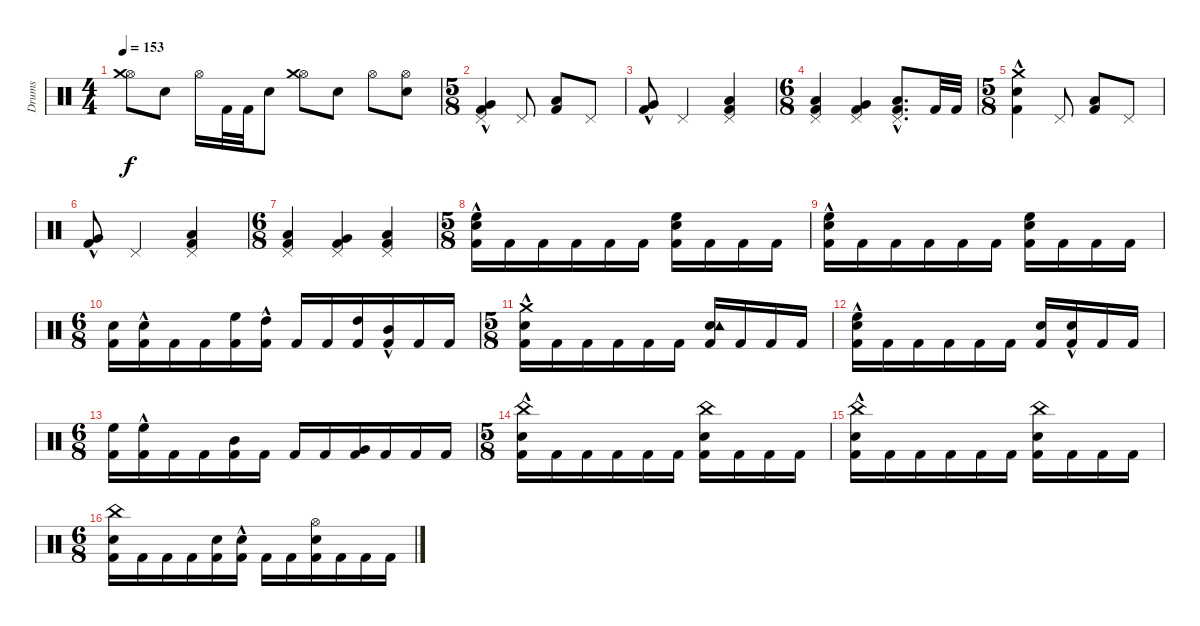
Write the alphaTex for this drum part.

\track ("Drums" "Drums") {instrument percussion}
\staff {score}
\articulation defaults
\ts (4 4)
\tempo 153
\clef neutral
\ks c
("Hi-Hat (open)" "Crash medium (hit)").8{dy f} "Electric Snare (hit)".8 "Hi-Hat (open)".16 "Kick (hit) 2".32 "Kick (hit) 2".32 "Electric Snare (hit)".8 ("Hi-Hat (open)" "Crash medium (hit)").8 "Electric Snare (hit)".8 "Hi-Hat (open)".8 ("Electric Snare (hit)" "Hi-Hat (open)").8 |
\ts (5 8)
("Kick (hit) 2"{hac} "Pedal Hi-Hat (hit)" "Very Low Tom (hit)"{hac}).4 "Pedal Hi-Hat (hit)".8 ("Low Floor Tom (hit)" "Kick (hit) 2").8 "Pedal Hi-Hat (hit)".8 |
("Very Low Tom (hit)"{hac} "Kick (hit) 2"{hac}).8 "Pedal Hi-Hat (hit)".4 ("Low Floor Tom (hit)" "Kick (hit) 2" "Pedal Hi-Hat (hit)").4 |
\ts (6 8)
("Kick (hit) 2" "Low Tom (hit)" "Pedal Hi-Hat (hit)").4 ("Very Low Tom (hit)" "Kick (hit) 2" "Pedal Hi-Hat (hit)").4 ("Kick (hit) 2"{hac} "Low Floor Tom (hit)"{hac} "Pedal Hi-Hat (hit)"{hac}).8{d} "Kick (hit) 2".32 "Kick (hit) 2".32 |
\ts (5 8)
("Kick (hit) 2"{hac} "Electric Snare (hit)"{hac} "Crash medium (hit)").4 "Pedal Hi-Hat (hit)".8 ("Low Floor Tom (hit)" "Kick (hit) 2").8 "Pedal Hi-Hat (hit)".8 |
("Very Low Tom (hit)"{hac} "Kick (hit) 2"{hac}).8 "Pedal Hi-Hat (hit)".4 ("Low Floor Tom (hit)" "Kick (hit) 2" "Pedal Hi-Hat (hit)").4 |
\ts (6 8)
("Kick (hit) 2" "Low Tom (hit)" "Pedal Hi-Hat (hit)").4 ("Very Low Tom (hit)" "Kick (hit) 2" "Pedal Hi-Hat (hit)").4 ("Pedal Hi-Hat (hit)" "Low Floor Tom (hit)" "Kick (hit) 2").4 |
\ts (5 8)
("Kick (hit) 2" "High Floor Tom (hit)"{hac} "Electric Snare (hit)"{hac}).16 "Kick (hit) 2".16 "Kick (hit) 2".16 "Kick (hit) 2".16 "Kick (hit) 2".16 "Kick (hit) 2".16 ("Kick (hit) 2" "Electric Snare (hit)" "High Floor Tom (hit)").16 "Kick (hit) 2".16 "Kick (hit) 2".16 "Kick (hit) 2".16 |
("Kick (hit) 2" "Electric Snare (hit)"{hac} "High Floor Tom (hit)"{hac}).16 "Kick (hit) 2".16 "Kick (hit) 2".16 "Kick (hit) 2".16 "Kick (hit) 2".16 "Kick (hit) 2".16 ("Kick (hit) 2" "High Floor Tom (hit)" "Electric Snare (hit)").16 "Kick (hit) 2".16 "Kick (hit) 2".16 "Kick (hit) 2".16 |
\ts (6 8)
("Kick (hit) 2" "Electric Snare (hit)").16 ("Kick (hit) 2" "Electric Snare (hit)"{hac}).16 "Kick (hit) 2".16 "Kick (hit) 2".16 ("Kick (hit) 2" "High Floor Tom (hit)").16 ("Kick (hit) 2" "High Tom (hit)"{hac}).16 "Kick (hit) 2".16 "Kick (hit) 2".16 ("Kick (hit) 2" "High Tom (hit)").16 ("Kick (hit) 2" "Mid Tom (hit)"{hac}).16 "Kick (hit) 2".16 "Kick (hit) 2".16 |
\ts (5 8)
("Kick (hit) 2" "Crash medium (hit)"{hac} "Electric Snare (hit)"{hac}).16 "Kick (hit) 2".16 "Kick (hit) 2".16 "Kick (hit) 2".16 "Kick (hit) 2".16 "Kick (hit) 2".16 ("Kick (hit) 2" "Electric Snare (hit)" "Tambourine (hit)").16 "Kick (hit) 2".16 "Kick (hit) 2".16 "Kick (hit) 2".16 |
("Kick (hit) 2" "Electric Snare (hit)"{hac} "High Floor Tom (hit)"{hac}).16 "Kick (hit) 2".16 "Kick (hit) 2".16 "Kick (hit) 2".16 "Kick (hit) 2".16 "Kick (hit) 2".16 ("Kick (hit) 2" "Electric Snare (hit)").16 ("Kick (hit) 2" "Electric Snare (hit)"{hac}).16 "Kick (hit) 2".16 "Kick (hit) 2".16 |
\ts (6 8)
("Kick (hit) 2" "High Floor Tom (hit)").16 ("Kick (hit) 2" "High Floor Tom (hit)"{hac}).16 "Kick (hit) 2".16 "Kick (hit) 2".16 ("Kick (hit) 2" "Mid Tom (hit)").16 "Kick (hit) 2".16 "Kick (hit) 2".16 "Kick (hit) 2".16 ("Kick (hit) 2" "Very Low Tom (hit)").16 "Kick (hit) 2".16 "Kick (hit) 2".16 "Kick (hit) 2".16 |
\ts (5 8)
("Kick (hit) 2" "China (hit)"{hac} "Electric Snare (hit)"{hac}).16 "Kick (hit) 2".16 "Kick (hit) 2".16 "Kick (hit) 2".16 "Kick (hit) 2".16 "Kick (hit) 2".16 ("Kick (hit) 2" "Electric Snare (hit)" "China (hit)").16 "Kick (hit) 2".16 "Kick (hit) 2".16 "Kick (hit) 2".16 |
("Kick (hit) 2" "Electric Snare (hit)"{hac} "China (hit)"{hac}).16 "Kick (hit) 2".16 "Kick (hit) 2".16 "Kick (hit) 2".16 "Kick (hit) 2".16 "Kick (hit) 2".16 ("Kick (hit) 2" "Electric Snare (hit)" "China (hit)").16 "Kick (hit) 2".16 "Kick (hit) 2".16 "Kick (hit) 2".16 |
\ts (6 8)
("Kick (hit) 2" "Electric Snare (hit)" "China (hit)").16 "Kick (hit) 2".16 "Kick (hit) 2".16 "Kick (hit) 2".16 ("Kick (hit) 2" "Electric Snare (hit)").16 ("Kick (hit) 2" "Electric Snare (hit)"{hac}).16 "Kick (hit) 2".16 "Kick (hit) 2".16 ("Kick (hit) 2" "Electric Snare (hit)" "Hi-Hat (open)").16 "Kick (hit) 2".16 "Kick (hit) 2".16 "Kick (hit) 2".16
